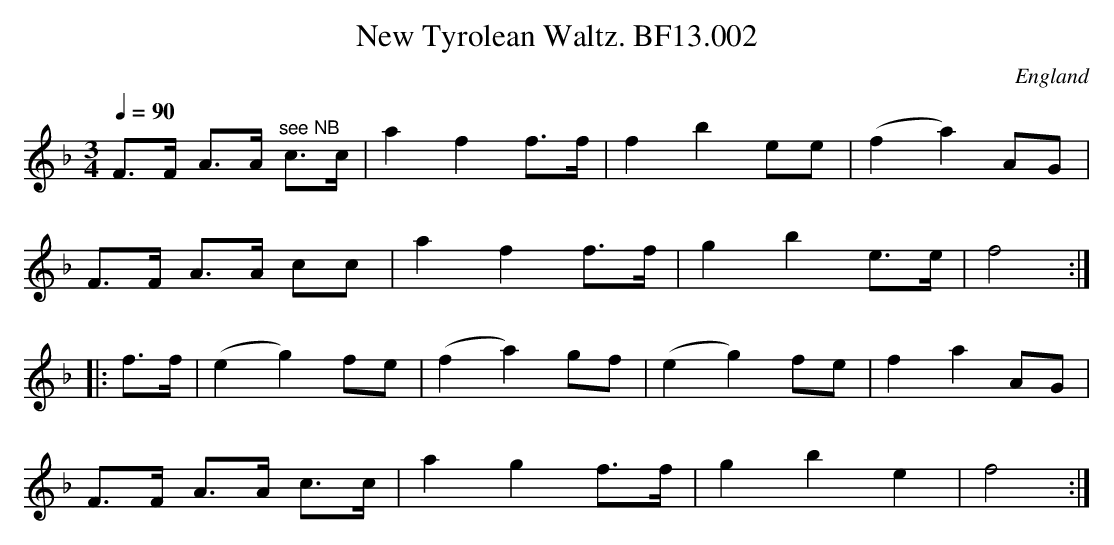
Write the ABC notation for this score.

X:1
T:New Tyrolean Waltz. BF13.002
L:1/8
M:3/4
O:England
Q:1/4=90
K:F major
F>F A>A"^see NB" c>c|a2f2 f>f|f2b2ee|(f2a2)AG|!
F>F A>A cc|a2f2f>f|g2b2e>e|f4:|!
|:f>f|(e2g2)fe|(f2a2)gf|(e2g2)fe|f2a2AG|!
F>F A>A c>c|a2g2f>f|g2b2e2|f4:|
